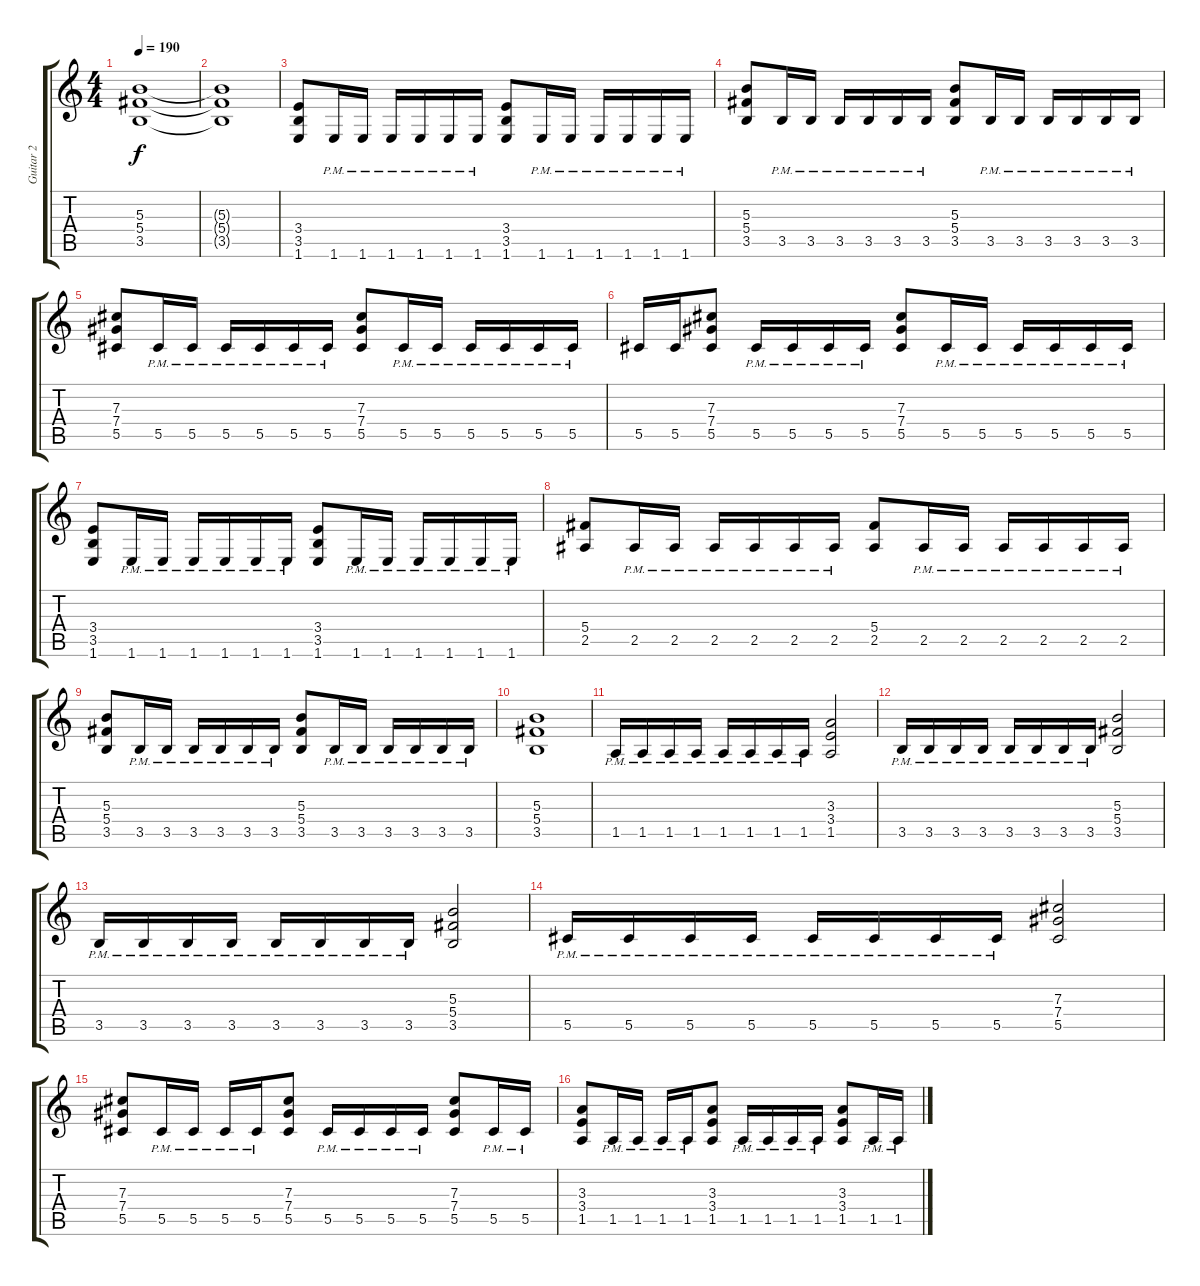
\track ("Guitar 2" "Guitar 2") {instrument distortionguitar}
\staff {score tabs}
\tuning (Eb4 Bb3 Gb3 Db3 Ab2 Eb2) {hide}
\ts (4 4)
\tempo 190
\clef g2
\ks c
(5.3 5.4 3.5).1{dy f} |
(5.3{t} 5.4{t} 3.5{t}).1 |
(3.4 3.5 1.6).8 1.6{pm}.16 1.6{pm}.16 1.6{pm}.16 1.6{pm}.16 1.6{pm}.16 1.6{pm}.16 (3.4 3.5 1.6).8 1.6{pm}.16 1.6{pm}.16 1.6{pm}.16 1.6{pm}.16 1.6{pm}.16 1.6{pm}.16 |
(5.3 5.4 3.5).8 3.5{pm}.16 3.5{pm}.16 3.5{pm}.16 3.5{pm}.16 3.5{pm}.16 3.5{pm}.16 (5.3 5.4 3.5).8 3.5{pm}.16 3.5{pm}.16 3.5{pm}.16 3.5{pm}.16 3.5{pm}.16 3.5{pm}.16 |
(7.3 7.4 5.5).8 5.5{pm}.16 5.5{pm}.16 5.5{pm}.16 5.5{pm}.16 5.5{pm}.16 5.5{pm}.16 (7.3 7.4 5.5).8 5.5{pm}.16 5.5{pm}.16 5.5{pm}.16 5.5{pm}.16 5.5{pm}.16 5.5{pm}.16 |
5.5.16 5.5.16 (7.3 7.4 5.5).8 5.5{pm}.16 5.5{pm}.16 5.5{pm}.16 5.5{pm}.16 (7.3 7.4 5.5).8 5.5{pm}.16 5.5{pm}.16 5.5{pm}.16 5.5{pm}.16 5.5{pm}.16 5.5{pm}.16 |
(3.4 3.5 1.6).8 1.6{pm}.16 1.6{pm}.16 1.6{pm}.16 1.6{pm}.16 1.6{pm}.16 1.6{pm}.16 (3.4 3.5 1.6).8 1.6{pm}.16 1.6{pm}.16 1.6{pm}.16 1.6{pm}.16 1.6{pm}.16 1.6{pm}.16 |
(5.4 2.5).8 2.5{pm}.16 2.5{pm}.16 2.5{pm}.16 2.5{pm}.16 2.5{pm}.16 2.5{pm}.16 (5.4 2.5).8 2.5{pm}.16 2.5{pm}.16 2.5{pm}.16 2.5{pm}.16 2.5{pm}.16 2.5{pm}.16 |
(5.3 5.4 3.5).8 3.5{pm}.16 3.5{pm}.16 3.5{pm}.16 3.5{pm}.16 3.5{pm}.16 3.5{pm}.16 (5.3 5.4 3.5).8 3.5{pm}.16 3.5{pm}.16 3.5{pm}.16 3.5{pm}.16 3.5{pm}.16 3.5{pm}.16 |
(5.3 5.4 3.5).1 |
1.5{pm}.16 1.5{pm}.16 1.5{pm}.16 1.5{pm}.16 1.5{pm}.16 1.5{pm}.16 1.5{pm}.16 1.5{pm}.16 (3.3 3.4 1.5).2 |
3.5{pm}.16 3.5{pm}.16 3.5{pm}.16 3.5{pm}.16 3.5{pm}.16 3.5{pm}.16 3.5{pm}.16 3.5{pm}.16 (5.3 5.4 3.5).2 |
3.5{pm}.16 3.5{pm}.16 3.5{pm}.16 3.5{pm}.16 3.5{pm}.16 3.5{pm}.16 3.5{pm}.16 3.5{pm}.16 (5.3 5.4 3.5).2 |
5.5{pm}.16 5.5{pm}.16 5.5{pm}.16 5.5{pm}.16 5.5{pm}.16 5.5{pm}.16 5.5{pm}.16 5.5{pm}.16 (7.3 7.4 5.5).2 |
(7.3 7.4 5.5).8 5.5{pm}.16 5.5{pm}.16 5.5{pm}.16 5.5{pm}.16 (7.3 7.4 5.5).8 5.5{pm}.16 5.5{pm}.16 5.5{pm}.16 5.5{pm}.16 (7.3 7.4 5.5).8 5.5{pm}.16 5.5{pm}.16 |
(3.3 3.4 1.5).8 1.5{pm}.16 1.5{pm}.16 1.5{pm}.16 1.5{pm}.16 (3.3 3.4 1.5).8 1.5{pm}.16 1.5{pm}.16 1.5{pm}.16 1.5{pm}.16 (3.3 3.4 1.5).8 1.5{pm}.16 1.5{pm}.16
